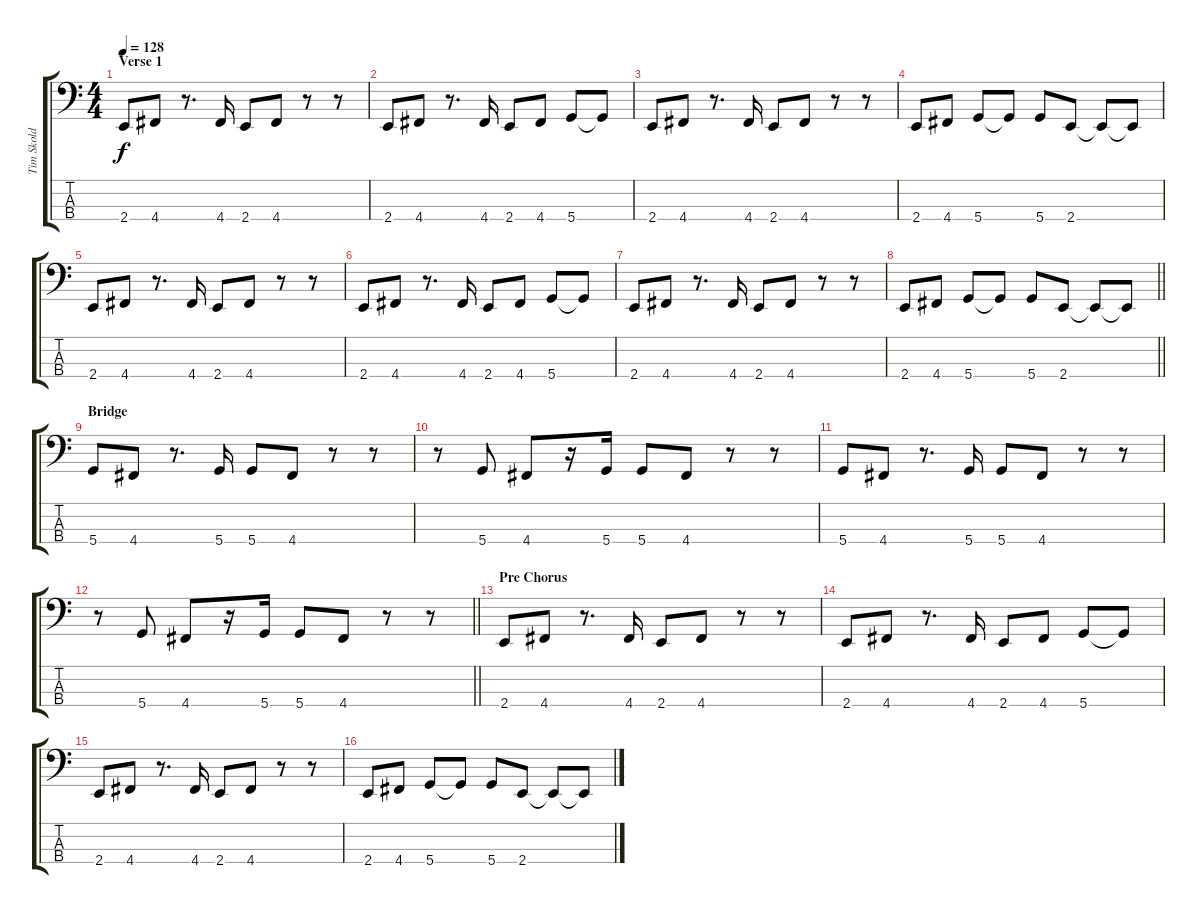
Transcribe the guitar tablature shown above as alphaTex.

\track ("Tim Skold" "Tim Skold") {instrument electricbassfinger}
\staff {score tabs}
\tuning (G2 D2 A1 D1) {hide}
\ts (4 4)
\section ("" "Verse 1")
\tempo 128
\clef f4
\ks c
2.4.8{dy f} 4.4.8 r.8{d} 4.4.16 2.4.8 4.4.8 r.8 r.8 |
2.4.8 4.4.8 r.8{d} 4.4.16 2.4.8 4.4.8 5.4.8 5.4{t}.8 |
2.4.8 4.4.8 r.8{d} 4.4.16 2.4.8 4.4.8 r.8 r.8 |
2.4.8 4.4.8 5.4.8 5.4{t}.8 5.4.8 2.4.8 2.4{t}.8 2.4{t}.8 |
2.4.8 4.4.8 r.8{d} 4.4.16 2.4.8 4.4.8 r.8 r.8 |
2.4.8 4.4.8 r.8{d} 4.4.16 2.4.8 4.4.8 5.4.8 5.4{t}.8 |
2.4.8 4.4.8 r.8{d} 4.4.16 2.4.8 4.4.8 r.8 r.8 |
\barLineRight lightlight
2.4.8 4.4.8 5.4.8 5.4{t}.8 5.4.8 2.4.8 2.4{t}.8 2.4{t}.8 |
\section ("" "Bridge")
5.4.8 4.4.8 r.8{d} 5.4.16 5.4.8 4.4.8 r.8 r.8 |
r.8 5.4.8 4.4.8 r.16 5.4.16 5.4.8 4.4.8 r.8 r.8 |
5.4.8 4.4.8 r.8{d} 5.4.16 5.4.8 4.4.8 r.8 r.8 |
\barLineRight lightlight
r.8 5.4.8 4.4.8 r.16 5.4.16 5.4.8 4.4.8 r.8 r.8 |
\section ("" "Pre Chorus")
2.4.8 4.4.8 r.8{d} 4.4.16 2.4.8 4.4.8 r.8 r.8 |
2.4.8 4.4.8 r.8{d} 4.4.16 2.4.8 4.4.8 5.4.8 5.4{t}.8 |
2.4.8 4.4.8 r.8{d} 4.4.16 2.4.8 4.4.8 r.8 r.8 |
2.4.8 4.4.8 5.4.8 5.4{t}.8 5.4.8 2.4.8 2.4{t}.8 2.4{t}.8
